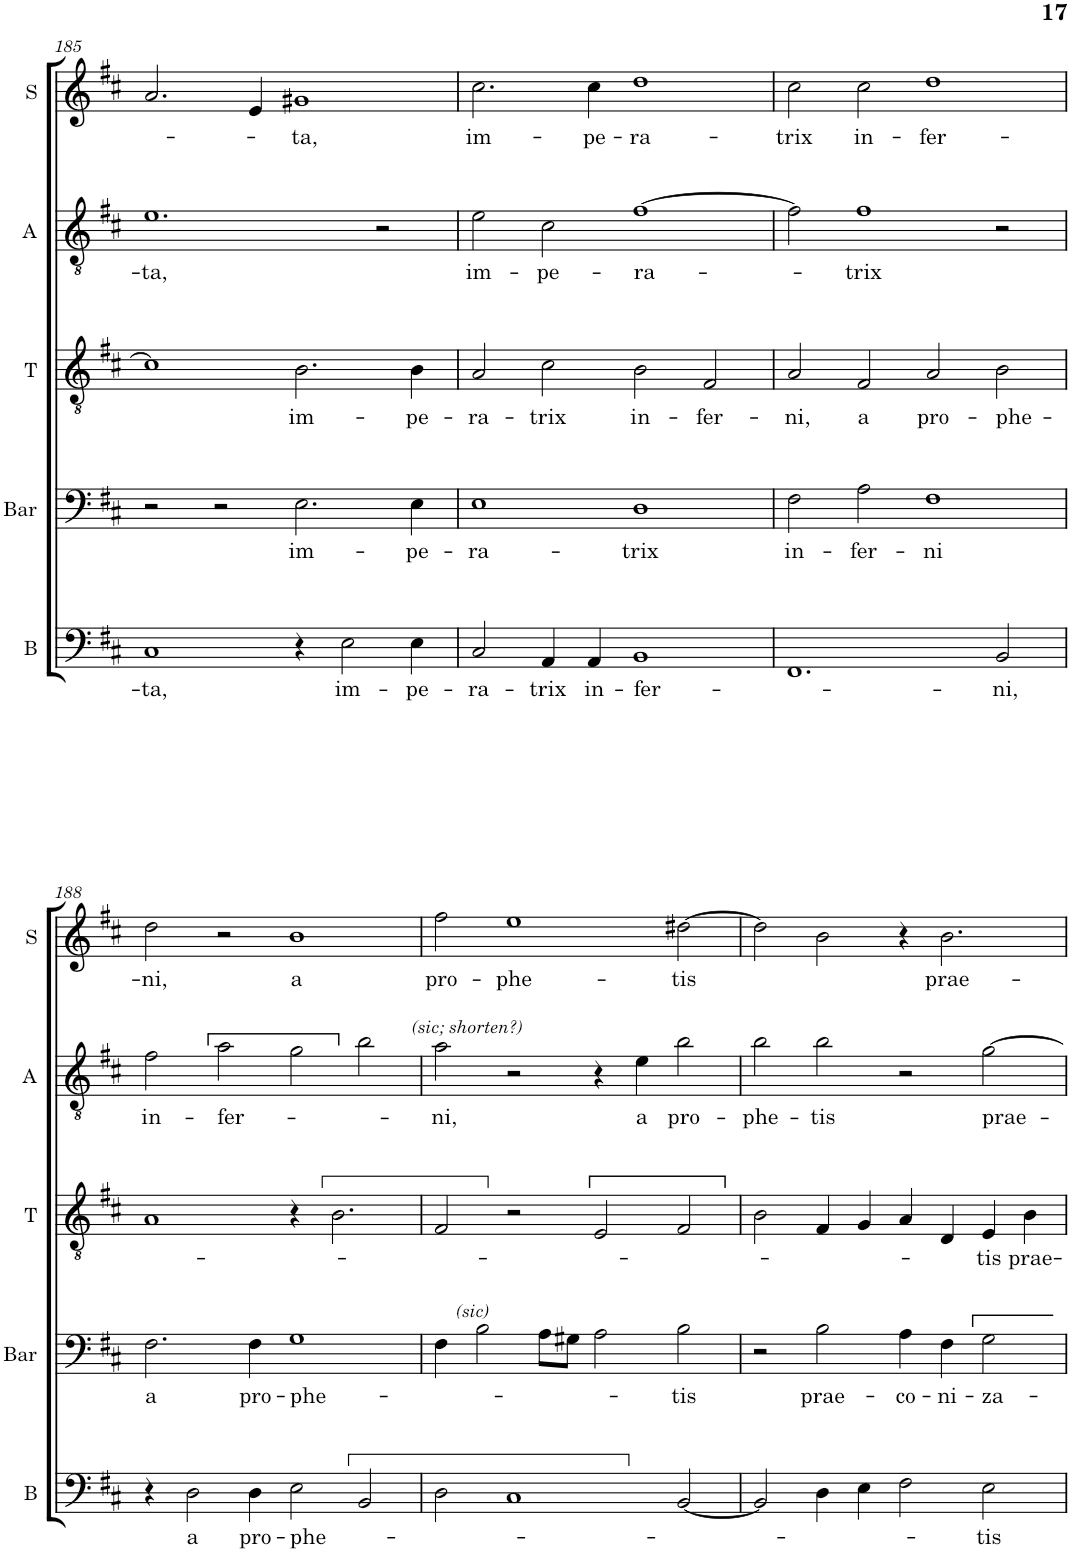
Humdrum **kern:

**kern	**text	**kern	**text	**kern	**text	**kern	**text	**kern	**text
*part5	*part5	*part4	*part4	*part3	*part3	*part2	*part2	*part1	*part1
*staff5	*staff5	*staff4	*staff4	*staff3	*staff3	*staff2	*staff2	*staff1	*staff1
*I"B	*	*I"Bar	*	*I"T	*	*I"A	*	*I"S	*
*I'B	*	*I'Bar	*	*I'T	*	*I'A	*	*I'S	*
!!LO:PB:g=z
*clefF4	*	*clefF4	*	*clefGv2	*	*clefGv2	*	*clefG2	*
*	*	*Trd8c14	*	*	*	*Trd4c7	*	*	*
*k[f#c#]	*	*k[f#c#]	*	*k[f#c#]	*	*k[f#c#]	*	*k[f#c#]	*
*M4/2	*	*M4/2	*	*M4/2	*	*M4/2	*	*M4/2	*
=185	=185	=185	=185	=185	=185	=185	=185	=185	=185
!	!LO:LY:b	!	!	!	!	!	!LO:LY:b	!	!
1C#	-ta,	2r	.	1c#]	.	1.e	-ta,	2.a/	.
.	.	2r	.	.	.	.	.	.	.
.	.	.	.	.	.	.	.	4e/	.
!	!	!	!LO:LY:b	!	!LO:LY:b	!	!	!	!LO:LY:b
4r	.	2.E\	im-	2.B\	im-	.	.	1g#X	-ta,
!	!LO:LY:b	!	!	!	!	!	!	!	!
2E\	im-	.	.	.	.	.	.	.	.
.	.	.	.	.	.	2r	.	.	.
!	!LO:LY:b	!	!LO:LY:b	!	!LO:LY:b	!	!	!	!
4E\	-pe-	4E\	-pe-	4B\	-pe-	.	.	.	.
=186	=186	=186	=186	=186	=186	=186	=186	=186	=186
!	!LO:LY:b	!	!LO:LY:b	!	!LO:LY:b	!	!LO:LY:b	!	!LO:LY:b
2C#/	-ra-	1E	-ra-	2A/	-ra-	2e\	im-	2.cc#\	im-
!	!LO:LY:b	!	!	!	!LO:LY:b	!	!LO:LY:b	!	!
4AA/	-trix	.	.	2c#\	-trix	2c#\	-pe-	.	.
!	!LO:LY:b	!	!	!	!	!	!	!	!LO:LY:b
4AA/	in-	.	.	.	.	.	.	4cc#\	-pe-
!	!LO:LY:b	!	!LO:LY:b	!	!LO:LY:b	!	!LO:LY:b	!	!LO:LY:b
1BB	-fer-	1D	-trix	2B\	in-	[1f#	-ra-	1dd	-ra-
!	!	!	!	!	!LO:LY:b	!	!	!	!
.	.	.	.	2F#/	-fer-	.	.	.	.
=187	=187	=187	=187	=187	=187	=187	=187	=187	=187
!	!	!	!LO:LY:b	!	!LO:LY:b	!	!	!	!LO:LY:b
1.FF#	.	2F#\	in-	2A/	-ni,	2f#\]	.	2cc#\	-trix
!	!	!	!LO:LY:b	!	!LO:LY:b	!	!LO:LY:b	!	!LO:LY:b
.	.	2A\	-fer-	2F#/	a	1f#	-trix	2cc#\	in-
!	!	!	!LO:LY:b	!	!LO:LY:b	!	!	!	!LO:LY:b
.	.	1F#	-ni	2A/	pro-	.	.	1dd	-fer-
!	!LO:LY:b	!	!	!	!LO:LY:b	!	!	!	!
2BB/	-ni,	.	.	2B\	-phe-	2r	.	.	.
!!LO:LB:g=z
=188	=188	=188	=188	=188	=188	=188	=188	=188	=188
!	!	!	!LO:LY:b	!	!	!	!LO:LY:b	!	!LO:LY:b
4r	.	2.F#\	a	1A	.	2f#\	in-	2dd\	-ni,
!	!LO:LY:b	!	!	!	!	!	!	!	!
2D\	a	.	.	.	.	.	.	.	.
!	!	!	!	!	!	!	!LO:LY:b	!	!
.	.	.	.	.	.	2a\	-fer-	2r	.
!	!LO:LY:b	!	!LO:LY:b	!	!	!	!	!	!
4D\	pro-	4F#\	pro-	.	.	.	.	.	.
!	!LO:LY:b	!	!LO:LY:b	!	!	!	!	!	!LO:LY:b
2E\	-phe-	1G	-phe-	4r	.	2g\	.	1b	a
.	.	.	.	2.B\	.	.	.	.	.
2BB/	.	.	.	.	.	2b\	.	.	.
=189	=189	=189	=189	=189	=189	=189	=189	=189	=189
!	!	!	!	!	!	!LO:TX:a:i:t=(sic; shorten?)	!	!	!
!	!	!LO:TX:a:i:t=(sic)	!	!	!	!	!	!	!
!	!	!	!	!	!	!	!LO:LY:b	!	!LO:LY:b
2D\	.	4F#\	.	2F#/	.	2a\	-ni,	2ff#\	pro-
.	.	2B\	.	.	.	.	.	.	.
!	!	!	!	!	!	!	!	!	!LO:LY:b
1C#	.	.	.	2r	.	2r	.	1ee	-phe-
.	.	8A\L	.	.	.	.	.	.	.
.	.	8G#X\J	.	.	.	.	.	.	.
.	.	2A\	.	2E/	.	4r	.	.	.
!	!	!	!	!	!	!	!LO:LY:b	!	!
.	.	.	.	.	.	4e\	a	.	.
!	!	!	!LO:LY:b	!	!	!	!LO:LY:b	!	!LO:LY:b
[2BB/	.	2B\	-tis	2F#/	.	2b\	pro-	[2dd#X\	-tis
=190	=190	=190	=190	=190	=190	=190	=190	=190	=190
!	!	!	!	!	!	!	!LO:LY:b	!	!
2BB/]	.	2r	.	2B\	.	2b\	-phe-	2dd#\]	.
!	!	!	!LO:LY:b	!	!	!	!LO:LY:b	!	!
4D\	.	2B\	prae-	4F#/	.	2b\	-tis	2b\	.
4E\	.	.	.	4G/	.	.	.	.	.
!	!	!	!LO:LY:b	!	!	!	!	!	!
2F#\	.	4A\	-co-	4A/	.	2r	.	4r	.
!	!	!	!LO:LY:b	!	!	!	!	!	!LO:LY:b
.	.	4F#\	-ni-	4D/	.	.	.	2.b\	prae-
!	!LO:LY:b	!	!LO:LY:b	!	!LO:LY:b	!	!LO:LY:b	!	!
2E\	tis	2G\	-za-	4E/	tis	[2g\	prae-	.	.
!	!	!	!	!	!LO:LY:b	!	!	!	!
.	.	.	.	4B\	prae-	.	.	.	.
=	=	=	=	=	=	=	=	=	=
*-	*-	*-	*-	*-	*-	*-	*-	*-	*-
